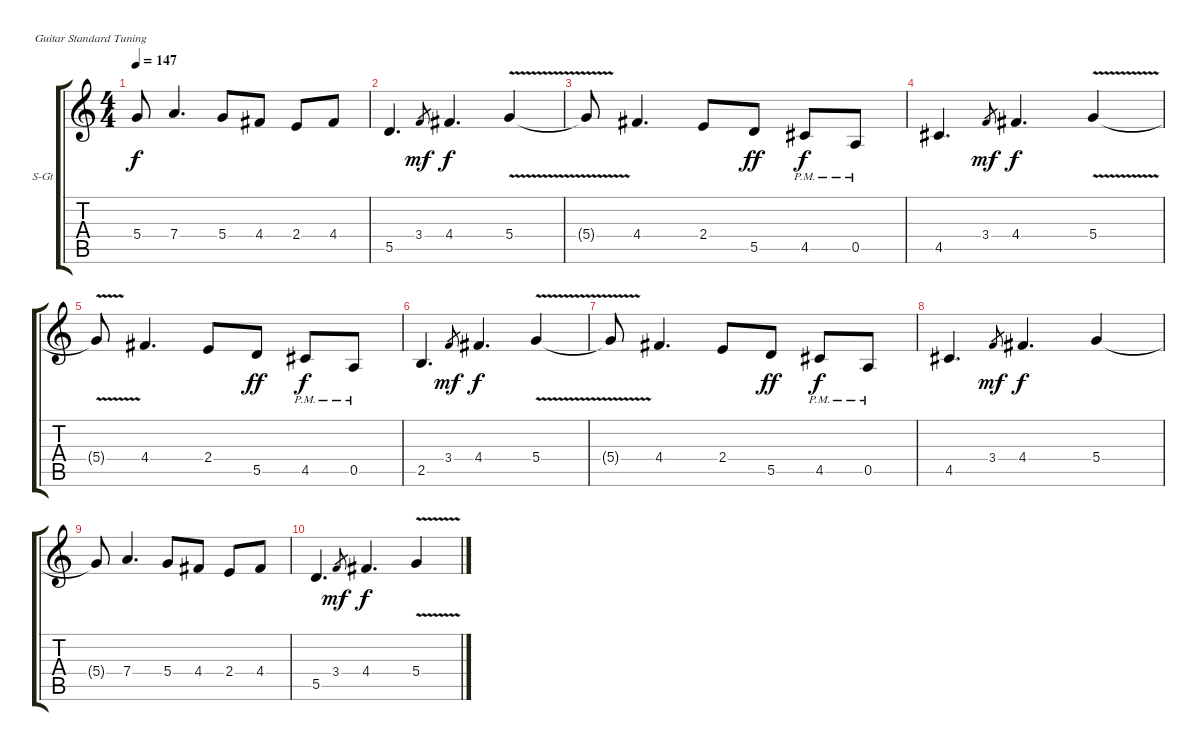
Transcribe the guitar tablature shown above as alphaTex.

\defaultSystemsLayout 4
\bracketExtendMode groupsimilarinstruments
\firstSystemTrackNameOrientation horizontal
\otherSystemsTrackNameOrientation horizontal
\track ("Steel Guitar" "S-Gt") {instrument acousticguitarsteel}
\staff {score tabs}
\tuning (E4 B3 G3 D3 A2 E2)
\ts (4 4)
\tempo 147
\clef g2
\ks c
5.4{t}.8{dy f} 7.4.4{d} 5.4.8 4.4.8 2.4.8 4.4.8 |
5.5.4{d} 3.4.8{gr dy mf} 4.4.4{d dy f} 5.4{v}.4 |
5.4{v t}.8 4.4.4{d} 2.4.8 5.5.8{dy ff} 4.5{pm}.8{dy f} 0.5{pm}.8 |
4.5.4{d} 3.4.8{gr dy mf} 4.4.4{d dy f} 5.4{v}.4 |
5.4{v t}.8 4.4.4{d} 2.4.8 5.5.8{dy ff} 4.5{pm}.8{dy f} 0.5{pm}.8 |
2.5.4{d} 3.4.8{gr dy mf} 4.4.4{d dy f} 5.4{v}.4 |
5.4{v t}.8 4.4.4{d} 2.4.8 5.5.8{dy ff} 4.5{pm}.8{dy f} 0.5{pm}.8 |
4.5.4{d} 3.4.8{gr dy mf} 4.4.4{d dy f} 5.4.4 |
5.4{t}.8 7.4.4{d} 5.4.8 4.4.8 2.4.8 4.4.8 |
5.5.4{d} 3.4.8{gr dy mf} 4.4.4{d dy f} 5.4{v}.4
